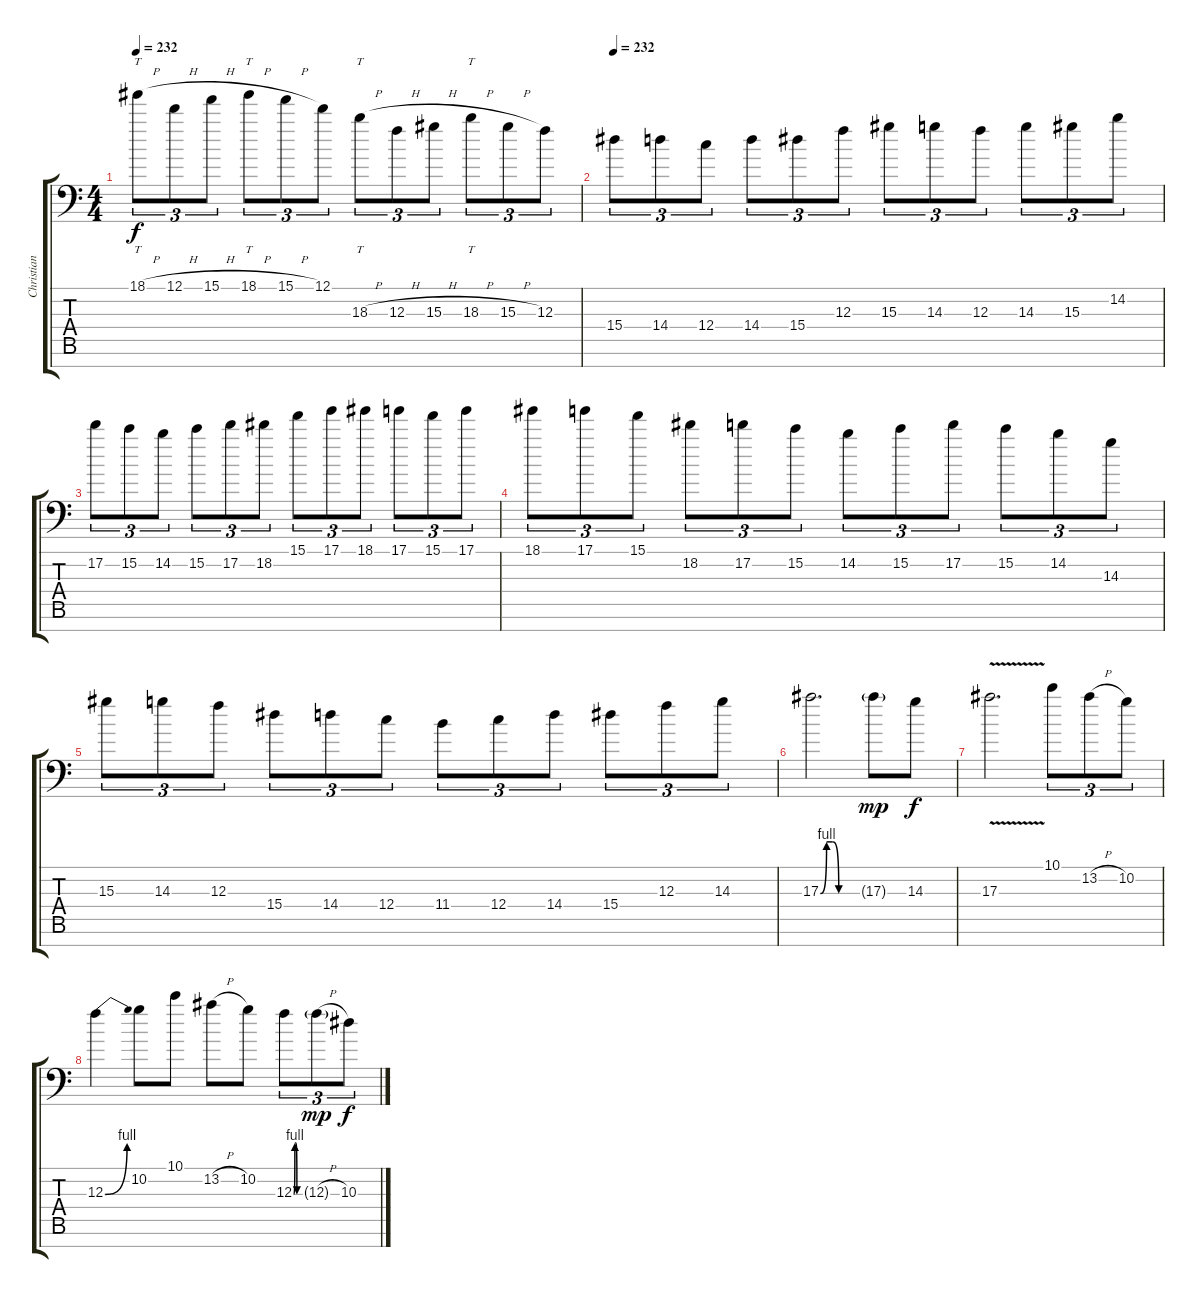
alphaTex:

\track ("Christian Muenzner" "Christian ") {instrument distortionguitar}
\staff {score tabs}
\tuning (D4 A3 F3 C3 G2 D2 A1) {hide}
\ts (4 4)
\tempo 232
\clef f4
\ks c
18.1{h}.8{tt tu (3 2) dy f} 12.1{h}.8{tu (3 2)} 15.1{h}.8{tu (3 2)} 18.1{h}.8{tt tu (3 2)} 15.1{h}.8{tu (3 2)} 12.1.8{tu (3 2)} 18.3{h}.8{tt tu (3 2)} 12.3{h}.8{tu (3 2)} 15.3{h}.8{tu (3 2)} 18.3{h}.8{tt tu (3 2)} 15.3{h}.8{tu (3 2)} 12.3.8{tu (3 2)} |
\tempo 232
15.4.8{tu (3 2)} 14.4.8{tu (3 2)} 12.4.8{tu (3 2)} 14.4.8{tu (3 2)} 15.4.8{tu (3 2)} 12.3.8{tu (3 2)} 15.3.8{tu (3 2)} 14.3.8{tu (3 2)} 12.3.8{tu (3 2)} 14.3.8{tu (3 2)} 15.3.8{tu (3 2)} 14.2.8{tu (3 2)} |
17.2.8{tu (3 2)} 15.2.8{tu (3 2)} 14.2.8{tu (3 2)} 15.2.8{tu (3 2)} 17.2.8{tu (3 2)} 18.2.8{tu (3 2)} 15.1.8{tu (3 2)} 17.1.8{tu (3 2)} 18.1.8{tu (3 2)} 17.1.8{tu (3 2)} 15.1.8{tu (3 2)} 17.1.8{tu (3 2)} |
18.1.8{tu (3 2)} 17.1.8{tu (3 2)} 15.1.8{tu (3 2)} 18.2.8{tu (3 2)} 17.2.8{tu (3 2)} 15.2.8{tu (3 2)} 14.2.8{tu (3 2)} 15.2.8{tu (3 2)} 17.2.8{tu (3 2)} 15.2.8{tu (3 2)} 14.2.8{tu (3 2)} 14.3.8{tu (3 2)} |
15.3.8{tu (3 2)} 14.3.8{tu (3 2)} 12.3.8{tu (3 2)} 15.4.8{tu (3 2)} 14.4.8{tu (3 2)} 12.4.8{tu (3 2)} 11.4.8{tu (3 2)} 12.4.8{tu (3 2)} 14.4.8{tu (3 2)} 15.4.8{tu (3 2)} 12.3.8{tu (3 2)} 14.3.8{tu (3 2)} |
17.3{be (custom 0 0 10 4 20 4 30 0 60 0)}.2{d} 17.3{g}.8{dy mp} 14.3.8{dy f} |
17.3{v}.2{d} 10.1.8{tu (3 2)} 13.2{h}.8{tu (3 2)} 10.2.8{tu (3 2)} |
12.3{be (bend 0 0 60 4)}.4 10.2.8 10.1.8 13.2{h}.8 10.2.8 12.3{be (custom 0 0 10 4 20 4 30 0 60 0)}.8{tu (3 2)} 12.3{h g}.8{tu (3 2) dy mp} 10.3.8{tu (3 2) dy f}
